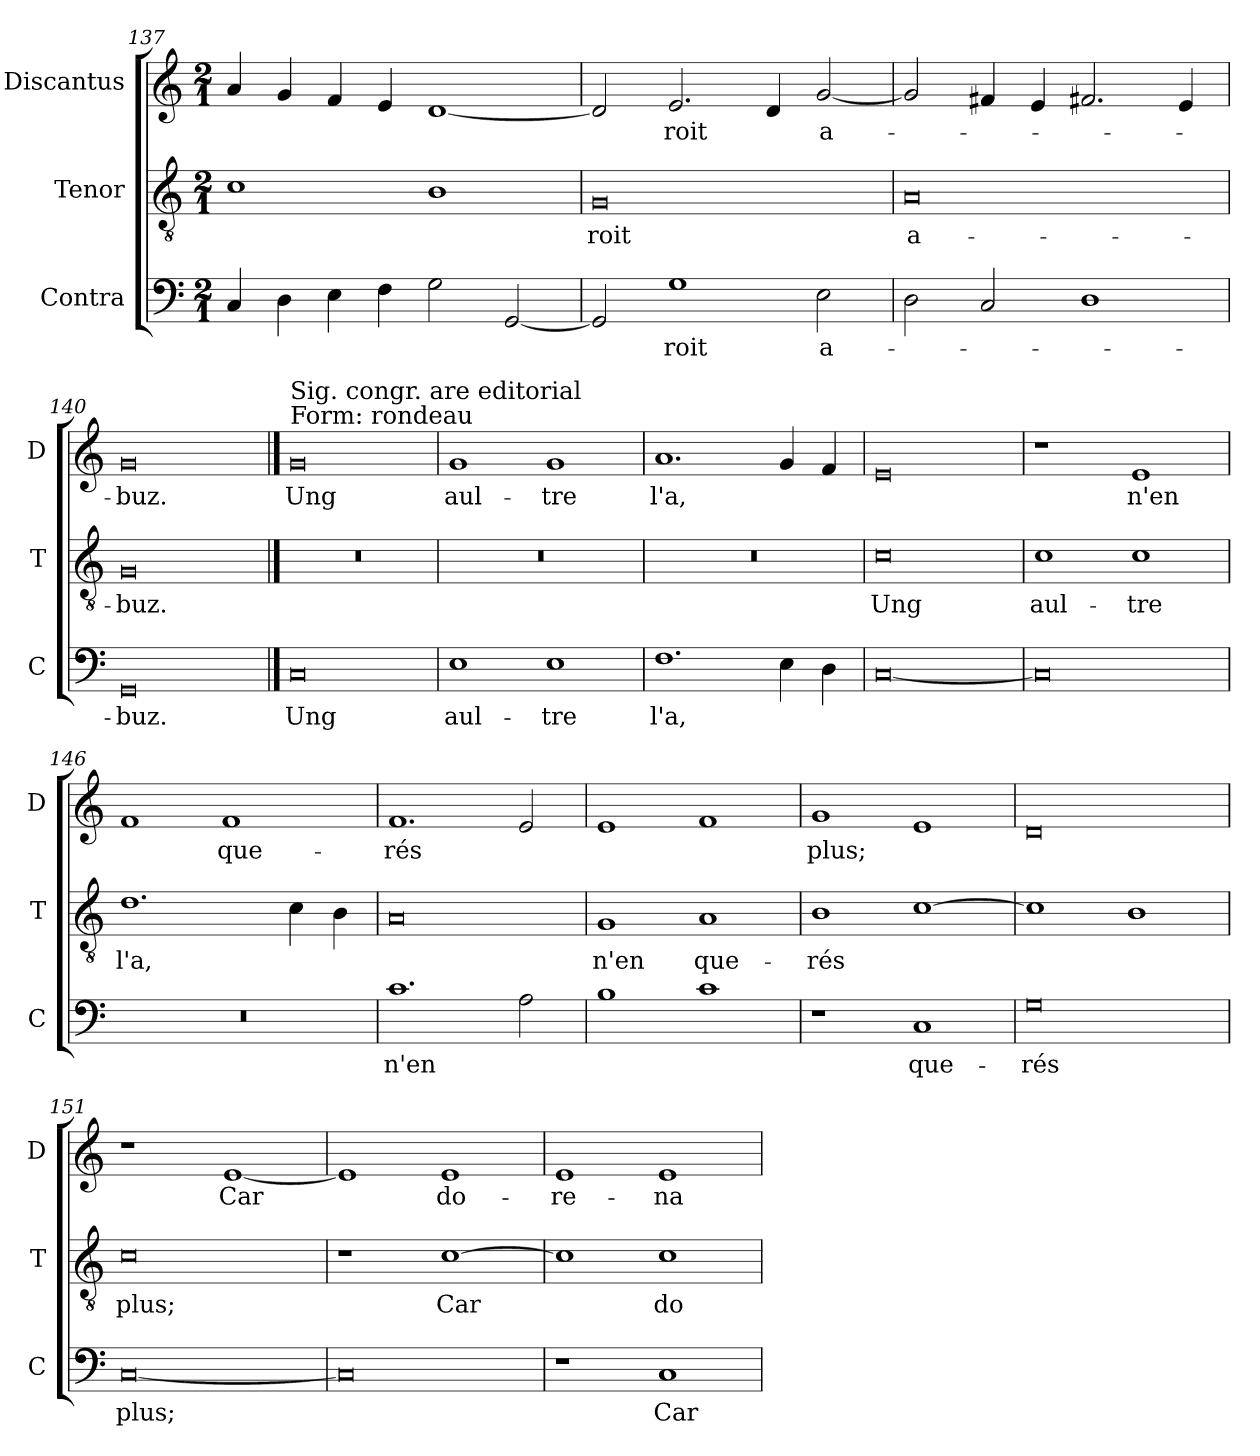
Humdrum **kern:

**kern	**text	**kern	**text	**kern	**text
*part3	*part3	*part2	*part2	*part1	*part1
*staff3	*staff3	*staff2	*staff2	*staff1	*staff1
*I"Contra	*	*I"Tenor	*	*I"Discantus	*
*I'C	*	*I'T	*	*I'D	*
*clefF4	*	*clefGv2	*	*clefG2	*
*k[]	*	*k[]	*	*k[]	*
*M2/1	*	*M2/1	*	*M2/1	*
=137	=137	=137	=137	=137	=137
4C	.	1c	.	4a	.
4D	.	.	.	4g	.
4E	.	.	.	4f	.
4F	.	.	.	4e	.
2G	.	1B	.	[1d	.
[2GG	.	.	.	.	.
=138	=138	=138	=138	=138	=138
2GG]	.	0G	-roit	2d]	.
1G	-roit	.	.	2.e	-roit
.	.	.	.	4d	.
2E	a-	.	.	[2g	a-
=139	=139	=139	=139	=139	=139
2D	.	0A	a-	2g]	.
2C	.	.	.	4f#X	.
.	.	.	.	4e	.
1D	.	.	.	2.f#X	.
.	.	.	.	4e	.
=140	=140	=140	=140	=140	=140
0GG	-buz.	0G	-buz.	0g	-buz.
==141	==141	==141	==141	==141	==141
!	!	!	!	!LO:TX:a:t=Form&colon; rondeau	!
!	!	!	!	!LO:TX:a:t=Sig. congr. are editorial	!
0C	Ung	0r	.	0g	Ung
=142	=142	=142	=142	=142	=142
1E	aul-	0r	.	1g	aul-
1E	-tre	.	.	1g	-tre
=143	=143	=143	=143	=143	=143
1.F	l'a,	0r	.	1.a	l'a,
4E	.	.	.	4g	.
4D	.	.	.	4f	.
=144	=144	=144	=144	=144	=144
[0C	.	0c	Ung	0e	.
=145	=145	=145	=145	=145	=145
0C]	.	1c	aul-	1r	.
.	.	1c	-tre	1e	n'en
=146	=146	=146	=146	=146	=146
0r	.	1.d	l'a,	1f	.
.	.	.	.	1f	que-
.	.	4c	.	.	.
.	.	4B	.	.	.
=147	=147	=147	=147	=147	=147
1.c	n'en	0A	.	1.f	-rés
2A	.	.	.	2e	.
=148	=148	=148	=148	=148	=148
1B	.	1G	n'en	1e	.
1c	.	1A	que-	1f	.
=149	=149	=149	=149	=149	=149
1r	.	1B	-rés	1g	plus;
1C	que-	[1c	.	1e	.
=150	=150	=150	=150	=150	=150
0G	-rés	1c]	.	0d	.
.	.	1B	.	.	.
=151	=151	=151	=151	=151	=151
[0C	plus;	0c	plus;	1r	.
.	.	.	.	[1e	Car
=152	=152	=152	=152	=152	=152
0C]	.	1r	.	1e]	.
.	.	[1c	Car	1e	do-
=153	=153	=153	=153	=153	=153
1r	.	1c]	.	1e	-re-
1C	Car	1c	do-	1e	-na-
=	=	=	=	=	=
*-	*-	*-	*-	*-	*-
